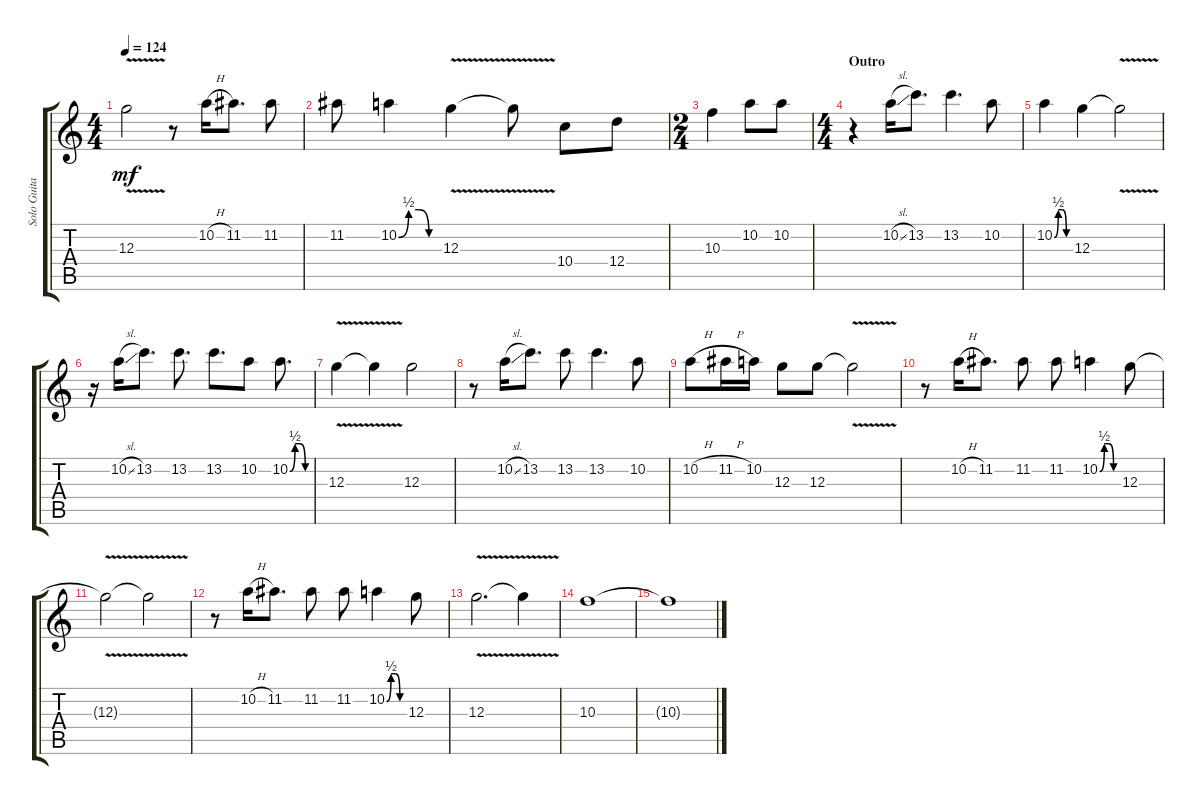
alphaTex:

\track ("Solo Guitar" "Solo Guita") {instrument distortionguitar}
\staff {score tabs}
\tuning (E4 B3 G3 D3 A2 E2) {hide}
\ts (4 4)
\tempo 124
\clef g2
\ks c
12.3{v t}.2{dy mf} r.8 10.2{h}.16 11.2.8{d} 11.2.8 |
11.2.8 10.2{be (custom 0 0 15 2 30 2 45 0 60 0)}.4 12.3{v}.4 12.3{t}.8 10.4.8 12.4.8 |
\ts (2 4)
10.3.4 10.2.8 10.2.8 |
\ts (4 4)
\section ("" "Outro")
r.4 10.2{sl}.16 13.2.8{d} 13.2.4{d} 10.2.8 |
10.2{be (custom 0 0 15 2 30 2 45 0 60 0)}.4 12.3.4 12.3{v t}.2 |
r.16 10.2{sl}.16 13.2.8{d} 13.2.8{d} 13.2.8{d} 10.2.8 10.2{be (custom 0 0 15 2 30 2 45 0 60 0)}.8{d} |
12.3{v}.4 12.3{t}.4 12.3.2 |
r.8 10.2{sl}.16 13.2.8{d} 13.2.8 13.2.4{d} 10.2.8 |
10.2{h}.8 11.2{h}.16 10.2.16 12.3.8 12.3.8 12.3{v t}.2 |
r.8 10.2{h}.16 11.2.8{d} 11.2.8 11.2.8 10.2{be (custom 0 0 15 2 30 2 45 0 60 0)}.4 12.3.8 |
12.3{v t}.2 12.3{t}.2 |
r.8 10.2{h}.16 11.2.8{d} 11.2.8 11.2.8 10.2{be (custom 0 0 15 2 30 2 45 0 60 0)}.4 12.3.8 |
12.3{v}.2{d} 12.3{t}.4 |
10.3.1 |
10.3{t}.1
